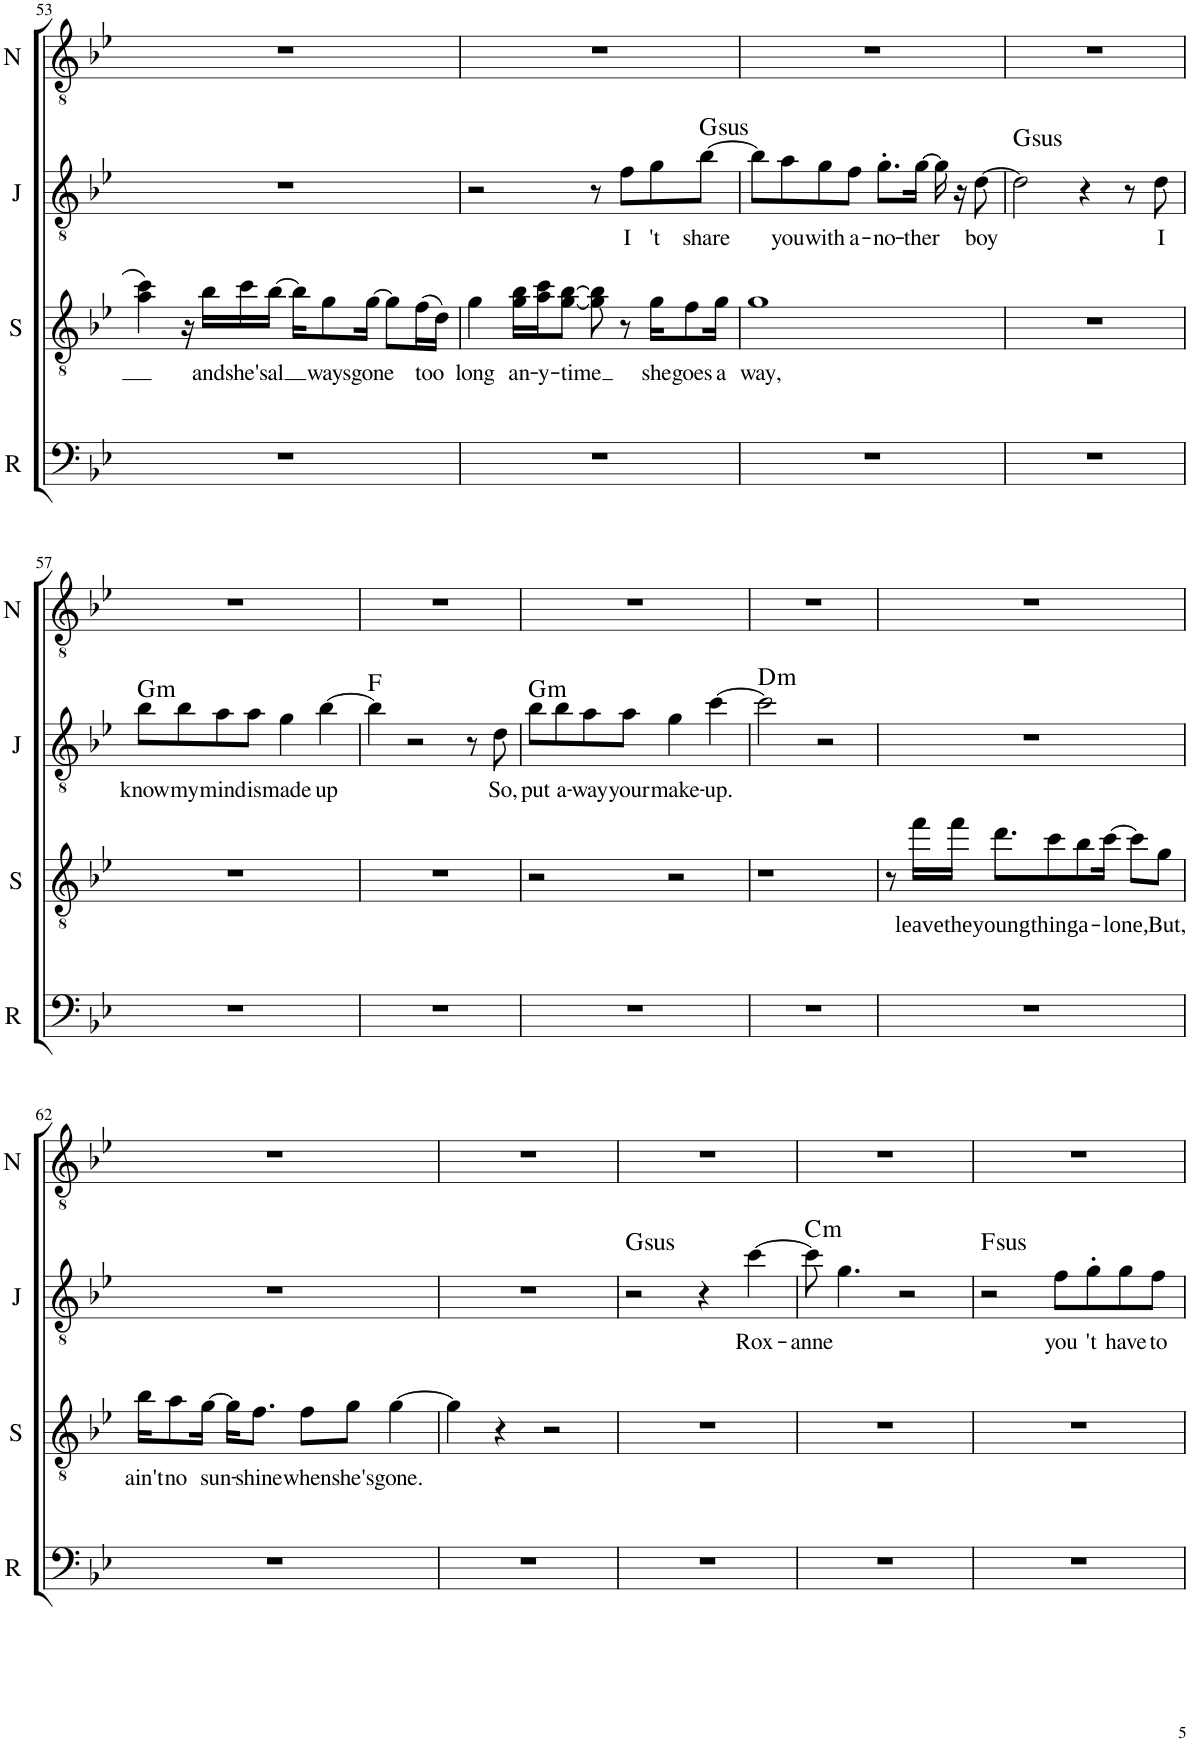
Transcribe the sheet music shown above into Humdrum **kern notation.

**kern	**kern	**text	**kern	**text	**harte	**kern
*part4	*part3	*part3	*part2	*part2	*part2	*part1
*staff4	*staff3	*staff3	*staff2	*staff2	*	*staff1
*I"Ryan	*I"Steve	*	*I"Justin	*	*	*I"Nate
*I'R	*I'S	*	*I'J	*	*	*I'N
!!LO:PB:g=z
*clefF4	*clefGv2	*	*clefGv2	*	*	*clefGv2
*k[b-e-]	*k[b-e-]	*	*k[b-e-]	*	*	*k[b-e-]
*M4/4	*M4/4	*	*M4/4	*	*	*M4/4
=53	=53	=53	=53	=53	=53	=53
1r	4a\ 4cc\	.	1r	.	.	1r
.	16r	.	.	.	.	.
!	!	!LO:LY:b	!	!	!	!
.	16b-\LL	and	.	.	.	.
!	!	!LO:LY:b	!	!	!	!
.	16cc\	she's	.	.	.	.
!	!	!LO:LY:b	!	!	!	!
.	[16b-\JJ	-al	.	.	.	.
.	16b-\KL]	.	.	.	.	.
!	!	!LO:LY:b	!	!	!	!
.	8g\	ways	.	.	.	.
!	!	!LO:LY:b	!	!	!	!
.	[16g\Jk	gone	.	.	.	.
.	8g\L]	.	.	.	.	.
!	!	!LO:LY:b	!	!	!	!
.	(16f\L	too	.	.	.	.
.	16d\JJ)	.	.	.	.	.
=54	=54	=54	=54	=54	=54	=54
!	!	!LO:LY:b	!	!	!	!
1r	4g\	long	2r	.	.	1r
!	!	!LO:LY:b	!	!	!	!
.	16g\ 16b-\LL	an-	.	.	.	.
!	!	!LO:LY:b	!	!	!	!
.	16a\ 16cc\J	-y-	.	.	.	.
!	!	!LO:LY:b	!	!	!	!
.	[8g\ [8b-\J	-time	.	.	.	.
.	8g\] 8b-\]	.	8r	.	.	.
!	!	!	!	!LO:LY:b	!	!
.	8r	.	8f\L	I	.	.
!	!	!LO:LY:b	!	!LO:LY:b	!	!
.	16g\KL	she	8g\	't	.	.
!	!	!LO:LY:b	!	!	!	!
.	8f\	goes	.	.	.	.
!	!	!	!	!LO:LY:b	!LO:H:kt=sus	!
.	.	.	[8b-\J	share	G:sus4	.
!	!	!LO:LY:b	!	!	!	!
.	16g\Jk	a	.	.	.	.
=55	=55	=55	=55	=55	=55	=55
!	!	!LO:LY:b	!	!	!	!
1r	1g	way,	8b-\L]	.	.	1r
!	!	!	!	!LO:LY:b	!	!
.	.	.	8a\	you	.	.
!	!	!	!	!LO:LY:b	!	!
.	.	.	8g\	with	.	.
!	!	!	!	!LO:LY:b	!	!
.	.	.	8f\J	a-	.	.
!	!	!	!	!LO:LY:b	!	!
.	.	.	8.g'\L	-no-	.	.
!	!	!	!	!LO:LY:b	!	!
.	.	.	[16g\Jk	-ther	.	.
.	.	.	16g\]	.	.	.
.	.	.	16r	.	.	.
!	!	!	!	!LO:LY:b	!	!
.	.	.	[8d\	boy	.	.
=56	=56	=56	=56	=56	=56	=56
!	!	!	!	!	!LO:H:kt=sus	!
1r	1r	.	2d\]	.	G:sus4	1r
.	.	.	4r	.	.	.
.	.	.	8r	.	.	.
!	!	!	!	!LO:LY:b	!	!
.	.	.	8d\	I	.	.
!!LO:LB:g=z
=57	=57	=57	=57	=57	=57	=57
!	!	!	!	!LO:LY:b	!LO:H:kt=m	!
1r	1r	.	8b-\L	know	G:min	1r
!	!	!	!	!LO:LY:b	!	!
.	.	.	8b-\	my	.	.
!	!	!	!	!LO:LY:b	!	!
.	.	.	8a\	mind	.	.
!	!	!	!	!LO:LY:b	!	!
.	.	.	8a\J	is	.	.
!	!	!	!	!LO:LY:b	!	!
.	.	.	4g\	made	.	.
!	!	!	!	!LO:LY:b	!	!
.	.	.	[4b-\	up	.	.
=58	=58	=58	=58	=58	=58	=58
1r	1r	.	4b-\]	.	F:maj	1r
.	.	.	2r	.	.	.
.	.	.	8r	.	.	.
!	!	!	!	!LO:LY:b	!	!
.	.	.	8d\	So,	.	.
=59	=59	=59	=59	=59	=59	=59
!	!	!	!	!LO:LY:b	!LO:H:kt=m	!
1r	2r	.	8b-\L	put	G:min	1r
!	!	!	!	!LO:LY:b	!	!
.	.	.	8b-\	a-	.	.
!	!	!	!	!LO:LY:b	!	!
.	.	.	8a\	-way	.	.
!	!	!	!	!LO:LY:b	!	!
.	.	.	8a\J	your	.	.
!	!	!	!	!LO:LY:b	!	!
.	2r	.	4g\	make-	.	.
!	!	!	!	!LO:LY:b	!	!
.	.	.	[4cc\	-up.	.	.
=60	=60	=60	=60	=60	=60	=60
!	!	!	!	!	!LO:H:kt=m	!
1r	1r	.	2cc\]	.	D:min	1r
.	.	.	2r	.	.	.
=61	=61	=61	=61	=61	=61	=61
1r	8r	.	1r	.	.	1r
!	!	!LO:LY:b	!	!	!	!
.	16ff\LL	leave	.	.	.	.
!	!	!LO:LY:b	!	!	!	!
.	16ff\JJ	the	.	.	.	.
!	!	!LO:LY:b	!	!	!	!
.	8.dd\L	young	.	.	.	.
!	!	!LO:LY:b	!	!	!	!
.	8cc\	thing	.	.	.	.
!	!	!LO:LY:b	!	!	!	!
.	8b-\	a-	.	.	.	.
!	!	!LO:LY:b	!	!	!	!
.	[16cc\Jk	-lone,	.	.	.	.
.	8cc\L]	.	.	.	.	.
!	!	!LO:LY:b	!	!	!	!
.	8g\J	But,	.	.	.	.
!!LO:LB:g=z
=62	=62	=62	=62	=62	=62	=62
!	!	!LO:LY:b	!	!	!	!
1r	16b-\KL	ain't	1r	.	.	1r
!	!	!LO:LY:b	!	!	!	!
.	8a\	no	.	.	.	.
!	!	!LO:LY:b	!	!	!	!
.	[16g\Jk	sun-	.	.	.	.
.	16g\KL]	.	.	.	.	.
!	!	!LO:LY:b	!	!	!	!
.	8.f\J	-shine	.	.	.	.
!	!	!LO:LY:b	!	!	!	!
.	8f\L	when	.	.	.	.
!	!	!LO:LY:b	!	!	!	!
.	8g\J	she's	.	.	.	.
!	!	!LO:LY:b	!	!	!	!
.	[4g\	gone.	.	.	.	.
=63	=63	=63	=63	=63	=63	=63
1r	4g\]	.	1r	.	.	1r
.	4r	.	.	.	.	.
.	2r	.	.	.	.	.
=64	=64	=64	=64	=64	=64	=64
!	!	!	!	!	!LO:H:kt=sus	!
1r	1r	.	2r	.	G:sus4	1r
.	.	.	4r	.	.	.
!	!	!	!	!LO:LY:b	!	!
.	.	.	[4cc\	Rox-	.	.
=65	=65	=65	=65	=65	=65	=65
!	!	!	!	!LO:LY:b	!LO:H:kt=m	!
1r	1r	.	8cc\]	-anne	C:min	1r
.	.	.	4.g\	.	.	.
.	.	.	2r	.	.	.
=66	=66	=66	=66	=66	=66	=66
!	!	!	!	!	!LO:H:kt=sus	!
1r	1r	.	2r	.	F:sus4	1r
!	!	!	!	!LO:LY:b	!	!
.	.	.	8f\L	you	.	.
!	!	!	!	!LO:LY:b	!	!
.	.	.	8g'\	't	.	.
!	!	!	!	!LO:LY:b	!	!
.	.	.	8g\	have	.	.
!	!	!	!	!LO:LY:b	!	!
.	.	.	8f\J	to	.	.
=	=	=	=	=	=	=
*-	*-	*-	*-	*-	*-	*-
